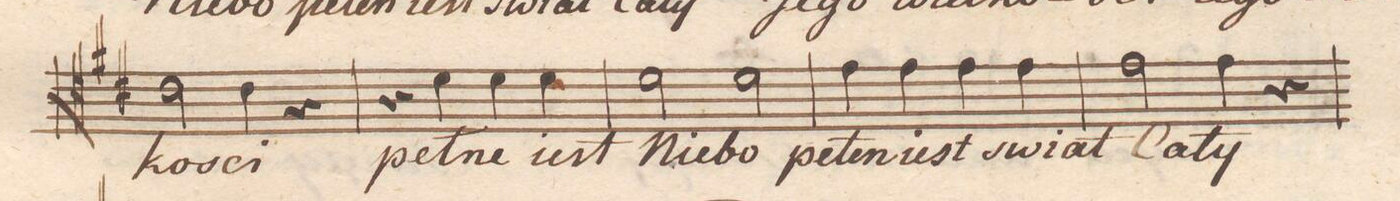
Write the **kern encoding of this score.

**kern	**text	**dynam
*I"Tenore.	*	*
*clefC4	*	*
*k[f#c#]	*	*
*met(c|)	*	*
*M2/2	*	*
2c#\	-ko-	.
4c#\	-sci	.
4r	.	.
=111	=111	=111
4r	.	.
4d\	peł-	.
4d\	-ne	.
4d\	iest	.
=112	=112	=112
2d\	Nie-	.
2d\	-bo	.
=113	=113	=113
4e\	pe-	.
4e\	-łen	.
4e\	iest	.
4e\	swiat	.
=114	=114	=114
2e\	Ca-	.
4e\	-ły	.
4r	.	.
=115	=115	=115
*-	*-	*-
